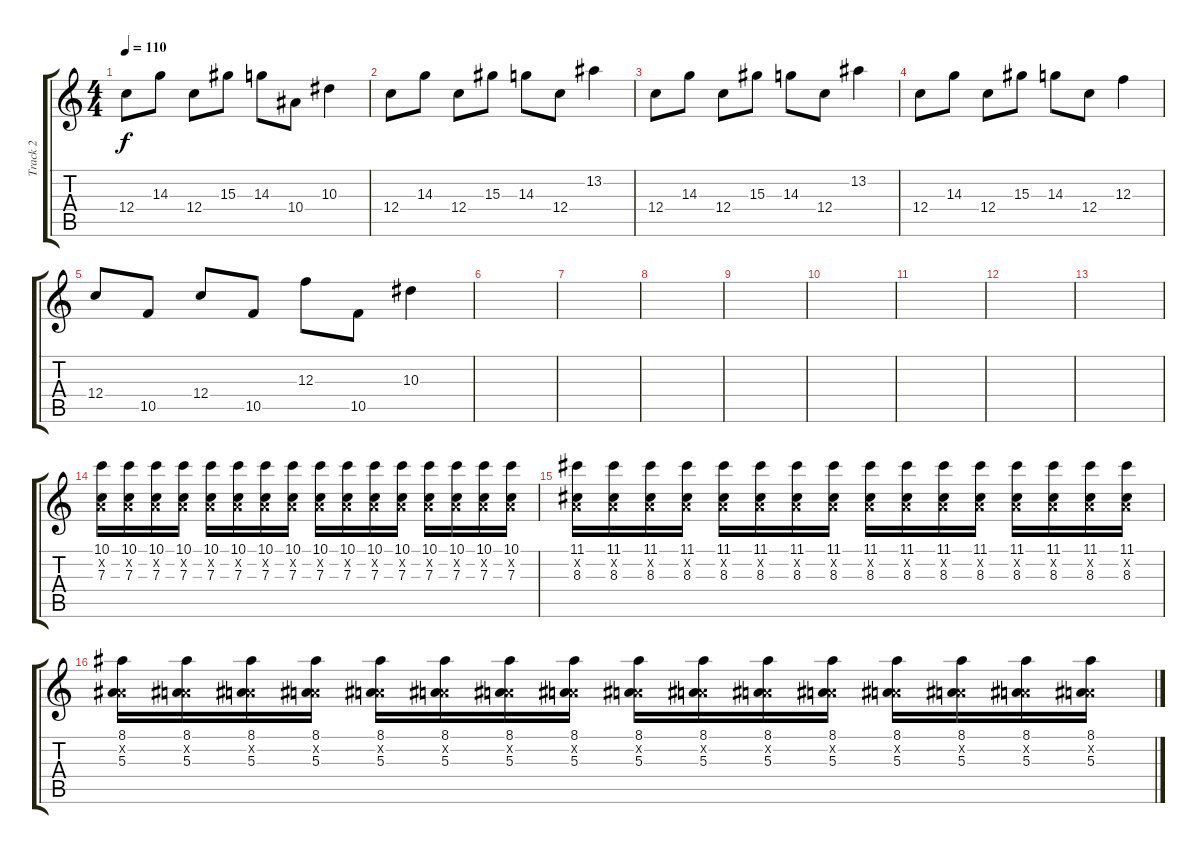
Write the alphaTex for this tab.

\track ("Track 2" "Track 2") {instrument distortionguitar}
\staff {score tabs}
\tuning (D4 A3 F3 C3 G2 C2) {hide}
\ts (4 4)
\tempo 110
\clef g2
\ks c
12.4.8{dy f} 14.3.8 12.4.8 15.3.8 14.3.8 10.4.8 10.3.4 |
12.4.8 14.3.8 12.4.8 15.3.8 14.3.8 12.4.8 13.2.4 |
12.4.8 14.3.8 12.4.8 15.3.8 14.3.8 12.4.8 13.2.4 |
12.4.8 14.3.8 12.4.8 15.3.8 14.3.8 12.4.8 12.3.4 |
12.4.8 10.5.8 12.4.8 10.5.8 12.3.8 10.5.8 10.3.4 |
|
|
|
|
|
|
|
|
(10.1 0.2{x} 7.3).16 (10.1 0.2{x} 7.3).16 (10.1 0.2{x} 7.3).16 (10.1 0.2{x} 7.3).16 (10.1 0.2{x} 7.3).16 (10.1 0.2{x} 7.3).16 (10.1 0.2{x} 7.3).16 (10.1 0.2{x} 7.3).16 (10.1 0.2{x} 7.3).16 (10.1 0.2{x} 7.3).16 (10.1 0.2{x} 7.3).16 (10.1 0.2{x} 7.3).16 (10.1 0.2{x} 7.3).16 (10.1 0.2{x} 7.3).16 (10.1 0.2{x} 7.3).16 (10.1 0.2{x} 7.3).16 |
(11.1 0.2{x} 8.3).16 (11.1 0.2{x} 8.3).16 (11.1 0.2{x} 8.3).16 (11.1 0.2{x} 8.3).16 (11.1 0.2{x} 8.3).16 (11.1 0.2{x} 8.3).16 (11.1 0.2{x} 8.3).16 (11.1 0.2{x} 8.3).16 (11.1 0.2{x} 8.3).16 (11.1 0.2{x} 8.3).16 (11.1 0.2{x} 8.3).16 (11.1 0.2{x} 8.3).16 (11.1 0.2{x} 8.3).16 (11.1 0.2{x} 8.3).16 (11.1 0.2{x} 8.3).16 (11.1 0.2{x} 8.3).16 |
(8.1 0.2{x} 5.3).16 (8.1 0.2{x} 5.3).16 (8.1 0.2{x} 5.3).16 (8.1 0.2{x} 5.3).16 (8.1 0.2{x} 5.3).16 (8.1 0.2{x} 5.3).16 (8.1 0.2{x} 5.3).16 (8.1 0.2{x} 5.3).16 (8.1 0.2{x} 5.3).16 (8.1 0.2{x} 5.3).16 (8.1 0.2{x} 5.3).16 (8.1 0.2{x} 5.3).16 (8.1 0.2{x} 5.3).16 (8.1 0.2{x} 5.3).16 (8.1 0.2{x} 5.3).16 (8.1 0.2{x} 5.3).16
